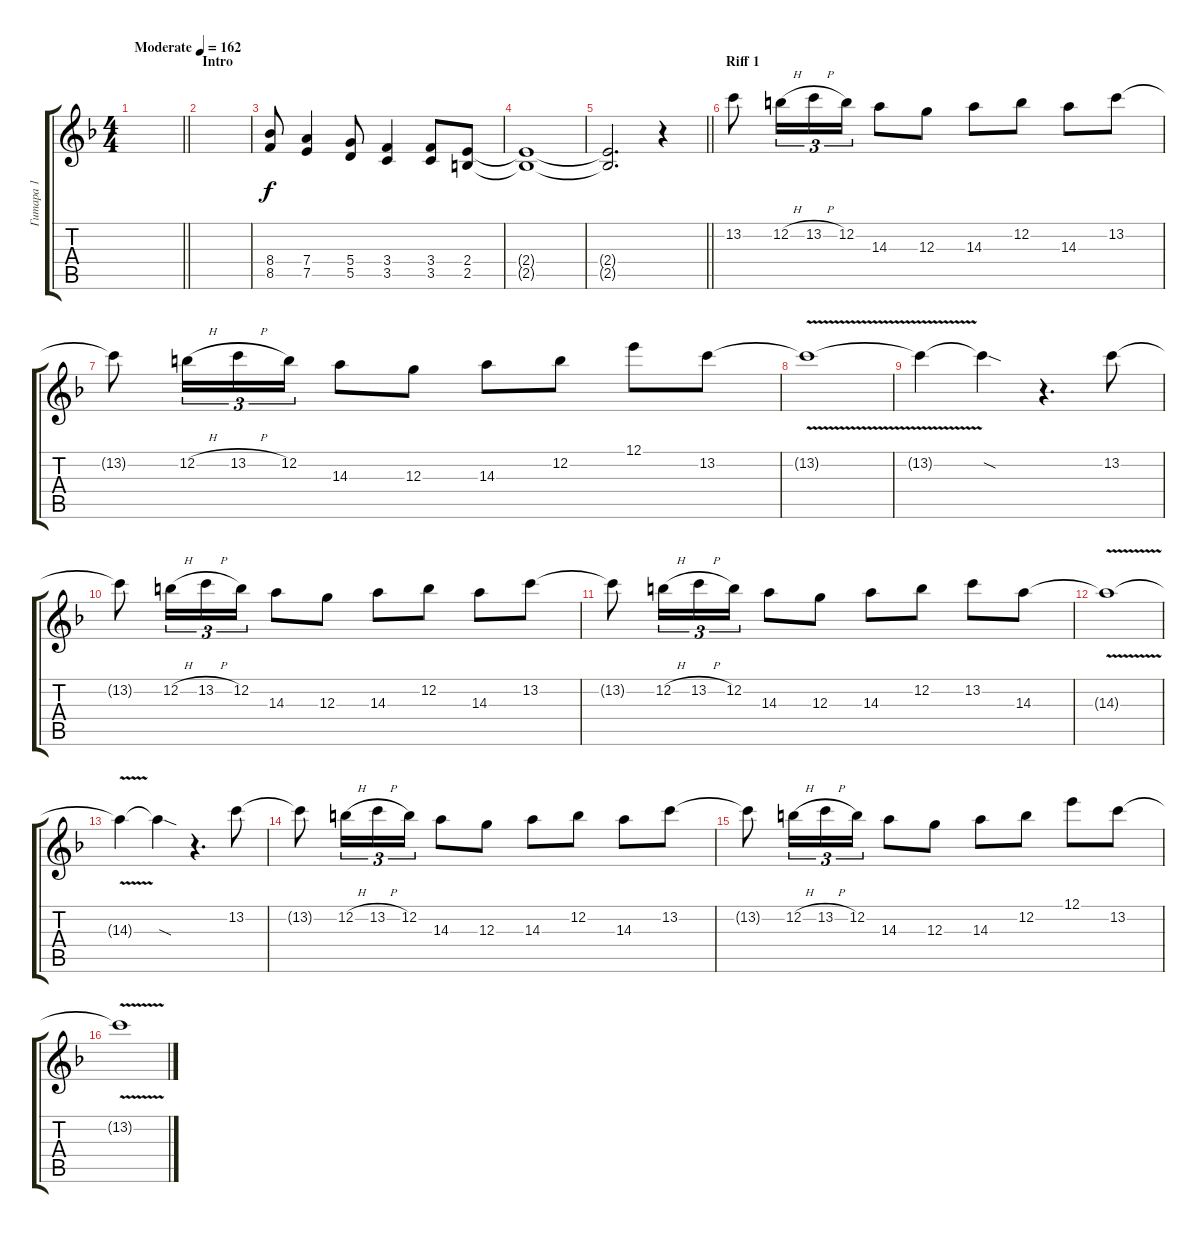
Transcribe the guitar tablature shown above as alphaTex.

\track ("Гитара 1" "Гитара 1") {instrument distortionguitar}
\staff {score tabs}
\tuning (E4 B3 G3 D3 A2 E2) {hide}
\ts (4 4)
\tempo (162 "Moderate")
\clef g2
\barLineRight lightlight
\ks dminor
|
\section ("" "Intro")
|
(8.4 8.5).8 (7.4 7.5).4 (5.4 5.5).8 (3.4 3.5).4 (3.4 3.5).8 (2.4 2.5).8 |
(2.4{t} 2.5{t}).1 |
\barLineRight lightlight
(2.4{t} 2.5{t}).2{d} r.4 |
\section ("" "Riff 1")
13.2.8 12.2{h}.16{tu (3 2)} 13.2{h}.16{tu (3 2)} 12.2.16{tu (3 2)} 14.3.8 12.3.8 14.3.8 12.2.8 14.3.8 13.2.8 |
13.2{t}.8 12.2{h}.16{tu (3 2)} 13.2{h}.16{tu (3 2)} 12.2.16{tu (3 2)} 14.3.8 12.3.8 14.3.8 12.2.8 12.1.8 13.2.8 |
13.2{v t}.1 |
13.2{t}.4 13.2{sod t}.4 r.4{d} 13.2.8 |
13.2{t}.8 12.2{h}.16{tu (3 2)} 13.2{h}.16{tu (3 2)} 12.2.16{tu (3 2)} 14.3.8 12.3.8 14.3.8 12.2.8 14.3.8 13.2.8 |
13.2{t}.8 12.2{h}.16{tu (3 2)} 13.2{h}.16{tu (3 2)} 12.2.16{tu (3 2)} 14.3.8 12.3.8 14.3.8 12.2.8 13.2.8 14.3.8 |
14.3{v t}.1 |
14.3{t}.4 14.3{sod t}.4 r.4{d} 13.2.8 |
13.2{t}.8 12.2{h}.16{tu (3 2)} 13.2{h}.16{tu (3 2)} 12.2.16{tu (3 2)} 14.3.8 12.3.8 14.3.8 12.2.8 14.3.8 13.2.8 |
13.2{t}.8 12.2{h}.16{tu (3 2)} 13.2{h}.16{tu (3 2)} 12.2.16{tu (3 2)} 14.3.8 12.3.8 14.3.8 12.2.8 12.1.8 13.2.8 |
13.2{v t}.1
